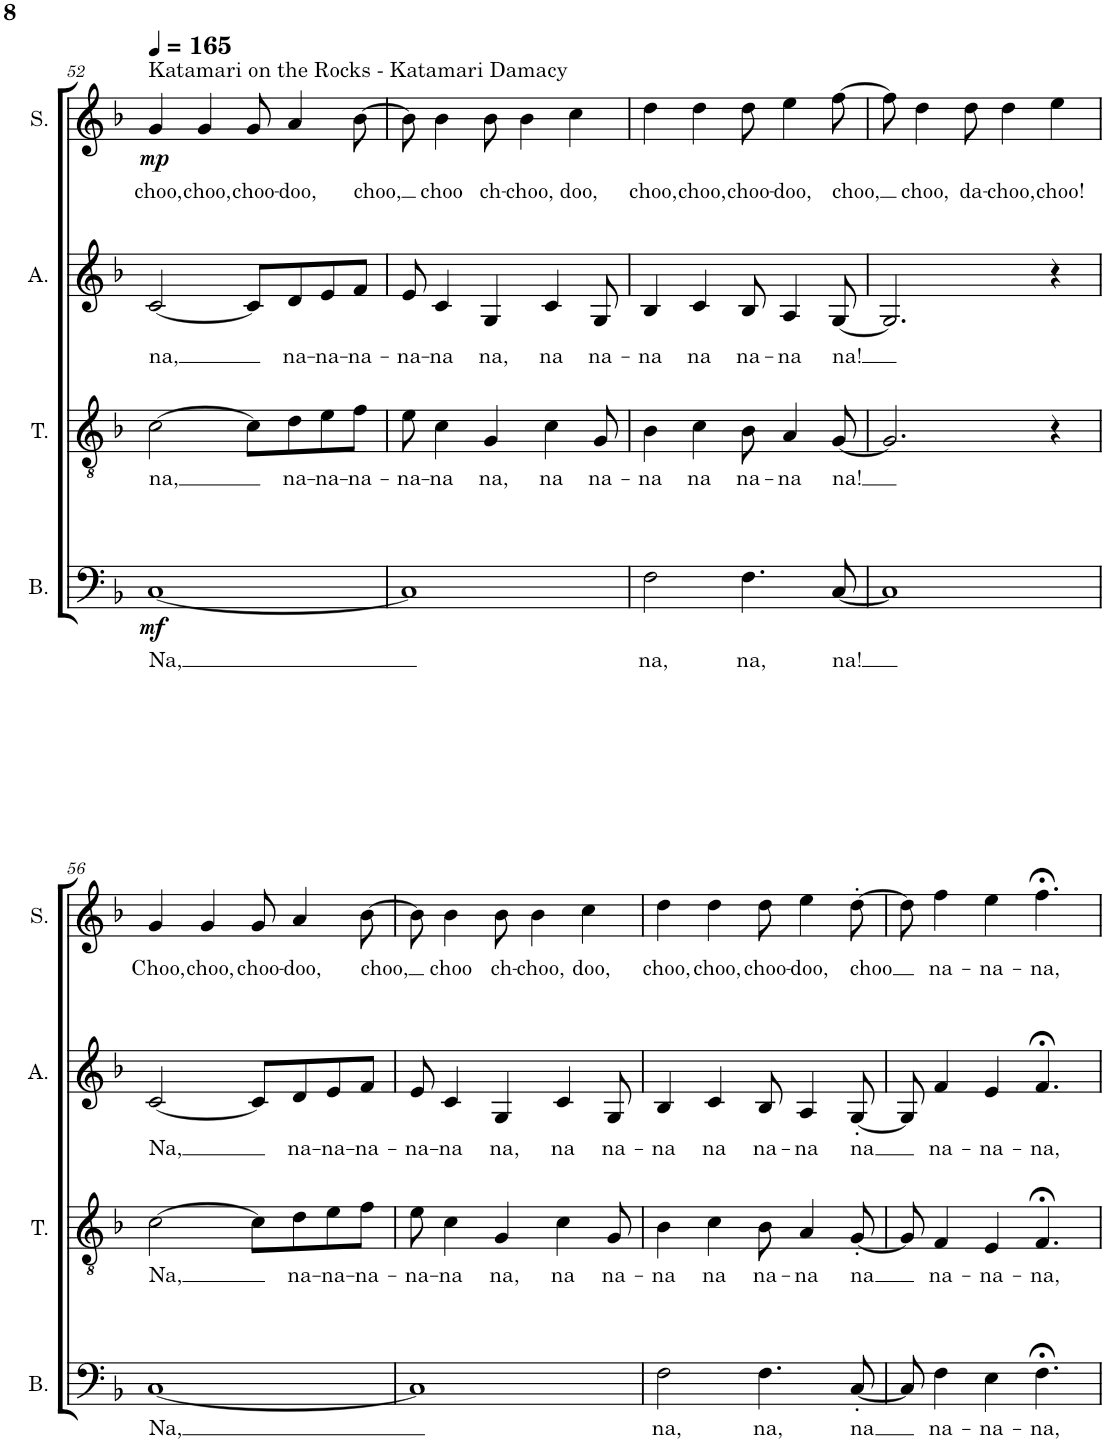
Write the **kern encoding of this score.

**kern	**text	**dynam	**kern	**text	**kern	**text	**kern	**text	**dynam
*part4	*part4	*part4	*part3	*part3	*part2	*part2	*part1	*part1	*part1
*staff4	*staff4	*staff4	*staff3	*staff3	*staff2	*staff2	*staff1	*staff1	*staff1
*I"Bass	*	*	*I"Tenor	*	*I"Alto	*	*I"Soprano	*	*
*I'B.	*	*	*I'T.	*	*I'A.	*	*I'S.	*	*
!!LO:PB:g=z
*clefF4	*	*	*clefGv2	*	*clefG2	*	*clefG2	*	*
*k[b-]	*	*	*k[b-]	*	*k[b-]	*	*k[b-]	*	*
*M4/4	*	*	*M4/4	*	*M4/4	*	*M4/4	*	*
=52	=52	=52	=52	=52	=52	=52	=52	=52	=52
!	!LO:LY:b	!LO:DY:b	!	!LO:LY:b	!	!LO:LY:b	!	!LO:LY:b	!LO:DY:b
[1C	Na,	mf	[2c\	na,	[2c/	na,	4g/	choo,	mp
!	!	!	!	!	!	!	!	!LO:LY:b	!
.	.	.	.	.	.	.	4g/	choo,	.
!	!	!	!	!	!	!	!	!LO:LY:b	!
.	.	.	8c\L]	.	8c/L]	.	8g/	choo-	.
!	!	!	!	!LO:LY:b	!	!LO:LY:b	!	!LO:LY:b	!
.	.	.	8d\	na-	8d/	na-	4a/	-doo,	.
!	!	!	!	!LO:LY:b	!	!LO:LY:b	!	!	!
.	.	.	8e\	-na-	8e/	-na-	.	.	.
!	!	!	!	!LO:LY:b	!	!LO:LY:b	!	!LO:LY:b	!
.	.	.	8f\J	-na-	8f/J	-na-	[8b-\	choo,	.
=53	=53	=53	=53	=53	=53	=53	=53	=53	=53
!	!	!	!	!LO:LY:b	!	!LO:LY:b	!	!	!
1C]	.	.	8e\	-na-	8e/	-na-	8b-\]	.	.
!	!	!	!	!LO:LY:b	!	!LO:LY:b	!	!LO:LY:b	!
.	.	.	4c\	-na	4c/	-na	4b-\	choo	.
!	!	!	!	!LO:LY:b	!	!LO:LY:b	!	!LO:LY:b	!
.	.	.	4G/	na,	4G/	na,	8b-\	ch-	.
!	!	!	!	!	!	!	!	!LO:LY:b	!
.	.	.	.	.	.	.	4b-\	-choo,	.
!	!	!	!	!LO:LY:b	!	!LO:LY:b	!	!	!
.	.	.	4c\	na	4c/	na	.	.	.
!	!	!	!	!	!	!	!	!LO:LY:b	!
.	.	.	.	.	.	.	4cc\	doo,	.
!	!	!	!	!LO:LY:b	!	!LO:LY:b	!	!	!
.	.	.	8G/	na-	8G/	na-	.	.	.
=54	=54	=54	=54	=54	=54	=54	=54	=54	=54
!	!LO:LY:b	!	!	!LO:LY:b	!	!LO:LY:b	!	!LO:LY:b	!
2F\	na,	.	4B-\	-na	4B-/	-na	4dd\	choo,	.
!	!	!	!	!LO:LY:b	!	!LO:LY:b	!	!LO:LY:b	!
.	.	.	4c\	na	4c/	na	4dd\	choo,	.
!	!LO:LY:b	!	!	!LO:LY:b	!	!LO:LY:b	!	!LO:LY:b	!
4.F\	na,	.	8B-\	na-	8B-/	na-	8dd\	choo-	.
!	!	!	!	!LO:LY:b	!	!LO:LY:b	!	!LO:LY:b	!
.	.	.	4A/	-na	4A/	-na	4ee\	-doo,	.
!	!LO:LY:b	!	!	!LO:LY:b	!	!LO:LY:b	!	!LO:LY:b	!
[8C/	na!	.	[8G/	na!	[8G/	na!	[8ff\	choo,	.
=55	=55	=55	=55	=55	=55	=55	=55	=55	=55
1C]	.	.	2.G/]	.	2.G/]	.	8ff\]	.	.
!	!	!	!	!	!	!	!	!LO:LY:b	!
.	.	.	.	.	.	.	4dd\	choo,	.
!	!	!	!	!	!	!	!	!LO:LY:b	!
.	.	.	.	.	.	.	8dd\	da-	.
!	!	!	!	!	!	!	!	!LO:LY:b	!
.	.	.	.	.	.	.	4dd\	-choo,	.
!	!	!	!	!	!	!	!	!LO:LY:b	!
.	.	.	4r	.	4r	.	4ee\	choo!	.
!!LO:LB:g=z
=56	=56	=56	=56	=56	=56	=56	=56	=56	=56
!	!LO:LY:b	!	!	!LO:LY:b	!	!LO:LY:b	!	!LO:LY:b	!
[1C	Na,	.	[2c\	Na,	[2c/	Na,	4g/	Choo,	.
!	!	!	!	!	!	!	!	!LO:LY:b	!
.	.	.	.	.	.	.	4g/	choo,	.
!	!	!	!	!	!	!	!	!LO:LY:b	!
.	.	.	8c\L]	.	8c/L]	.	8g/	choo-	.
!	!	!	!	!LO:LY:b	!	!LO:LY:b	!	!LO:LY:b	!
.	.	.	8d\	na-	8d/	na-	4a/	-doo,	.
!	!	!	!	!LO:LY:b	!	!LO:LY:b	!	!	!
.	.	.	8e\	-na-	8e/	-na-	.	.	.
!	!	!	!	!LO:LY:b	!	!LO:LY:b	!	!LO:LY:b	!
.	.	.	8f\J	-na-	8f/J	-na-	[8b-\	choo,	.
=57	=57	=57	=57	=57	=57	=57	=57	=57	=57
!	!	!	!	!LO:LY:b	!	!LO:LY:b	!	!	!
1C]	.	.	8e\	-na-	8e/	-na-	8b-\]	.	.
!	!	!	!	!LO:LY:b	!	!LO:LY:b	!	!LO:LY:b	!
.	.	.	4c\	-na	4c/	-na	4b-\	choo	.
!	!	!	!	!LO:LY:b	!	!LO:LY:b	!	!LO:LY:b	!
.	.	.	4G/	na,	4G/	na,	8b-\	ch-	.
!	!	!	!	!	!	!	!	!LO:LY:b	!
.	.	.	.	.	.	.	4b-\	-choo,	.
!	!	!	!	!LO:LY:b	!	!LO:LY:b	!	!	!
.	.	.	4c\	na	4c/	na	.	.	.
!	!	!	!	!	!	!	!	!LO:LY:b	!
.	.	.	.	.	.	.	4cc\	doo,	.
!	!	!	!	!LO:LY:b	!	!LO:LY:b	!	!	!
.	.	.	8G/	na-	8G/	na-	.	.	.
=58	=58	=58	=58	=58	=58	=58	=58	=58	=58
!	!LO:LY:b	!	!	!LO:LY:b	!	!LO:LY:b	!	!LO:LY:b	!
2F\	na,	.	4B-\	-na	4B-/	-na	4dd\	choo,	.
!	!	!	!	!LO:LY:b	!	!LO:LY:b	!	!LO:LY:b	!
.	.	.	4c\	na	4c/	na	4dd\	choo,	.
!	!LO:LY:b	!	!	!LO:LY:b	!	!LO:LY:b	!	!LO:LY:b	!
4.F\	na,	.	8B-\	na-	8B-/	na-	8dd\	choo-	.
!	!	!	!	!LO:LY:b	!	!LO:LY:b	!	!LO:LY:b	!
.	.	.	4A/	-na	4A/	-na	4ee\	-doo,	.
!	!LO:LY:b	!	!	!LO:LY:b	!	!LO:LY:b	!	!LO:LY:b	!
[8C'/	na	.	[8G'/	na	[8G'/	na	[8dd'\	choo	.
=59	=59	=59	=59	=59	=59	=59	=59	=59	=59
8C/]	.	.	8G/]	.	8G/]	.	8dd\]	.	.
!	!LO:LY:b	!	!	!LO:LY:b	!	!LO:LY:b	!	!LO:LY:b	!
4F\	na-	.	4F/	na-	4f/	na-	4ff\	na-	.
!	!LO:LY:b	!	!	!LO:LY:b	!	!LO:LY:b	!	!LO:LY:b	!
4E\	-na-	.	4E/	-na-	4e/	-na-	4ee\	-na-	.
!	!LO:LY:b	!	!	!LO:LY:b	!	!LO:LY:b	!	!LO:LY:b	!
4.F;<\	-na,	.	4.F;</	-na,	4.f;</	-na,	4.ff;<\	-na,	.
=	=	=	=	=	=	=	=	=	=
*-	*-	*-	*-	*-	*-	*-	*-	*-	*-
